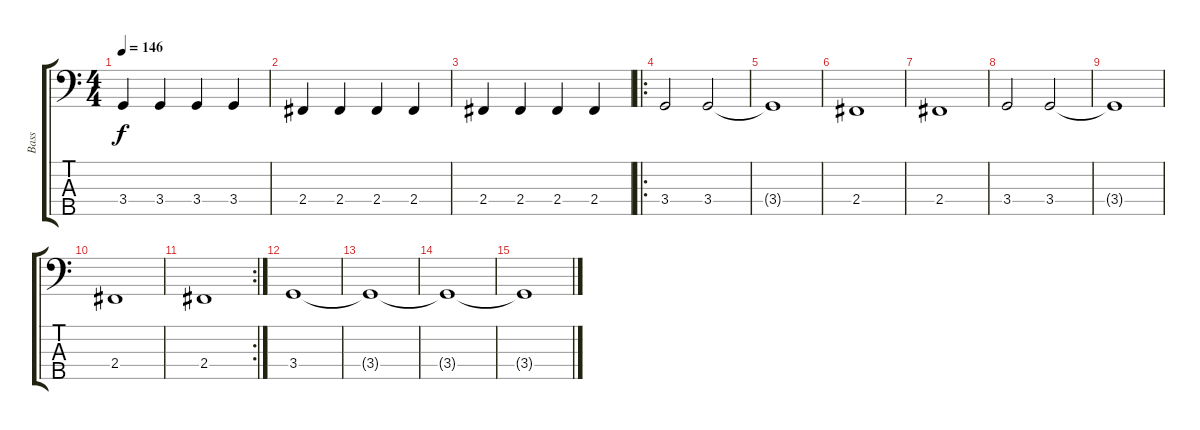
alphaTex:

\track ("Bass" "Bass") {instrument electricbassfinger}
\staff {score tabs}
\tuning (G2 D2 A1 E1 B0) {hide}
\ts (4 4)
\tempo 146
\clef f4
\ks c
3.4.4{dy f} 3.4.4 3.4.4 3.4.4 |
2.4.4 2.4.4 2.4.4 2.4.4 |
2.4.4 2.4.4 2.4.4 2.4.4 |
\ro
3.4.2 3.4.2 |
3.4{t}.1 |
2.4.1 |
2.4.1 |
3.4.2 3.4.2 |
3.4{t}.1 |
2.4.1 |
\rc 2
2.4.1 |
3.4.1 |
3.4{t}.1 |
3.4{t}.1 |
3.4{t}.1
